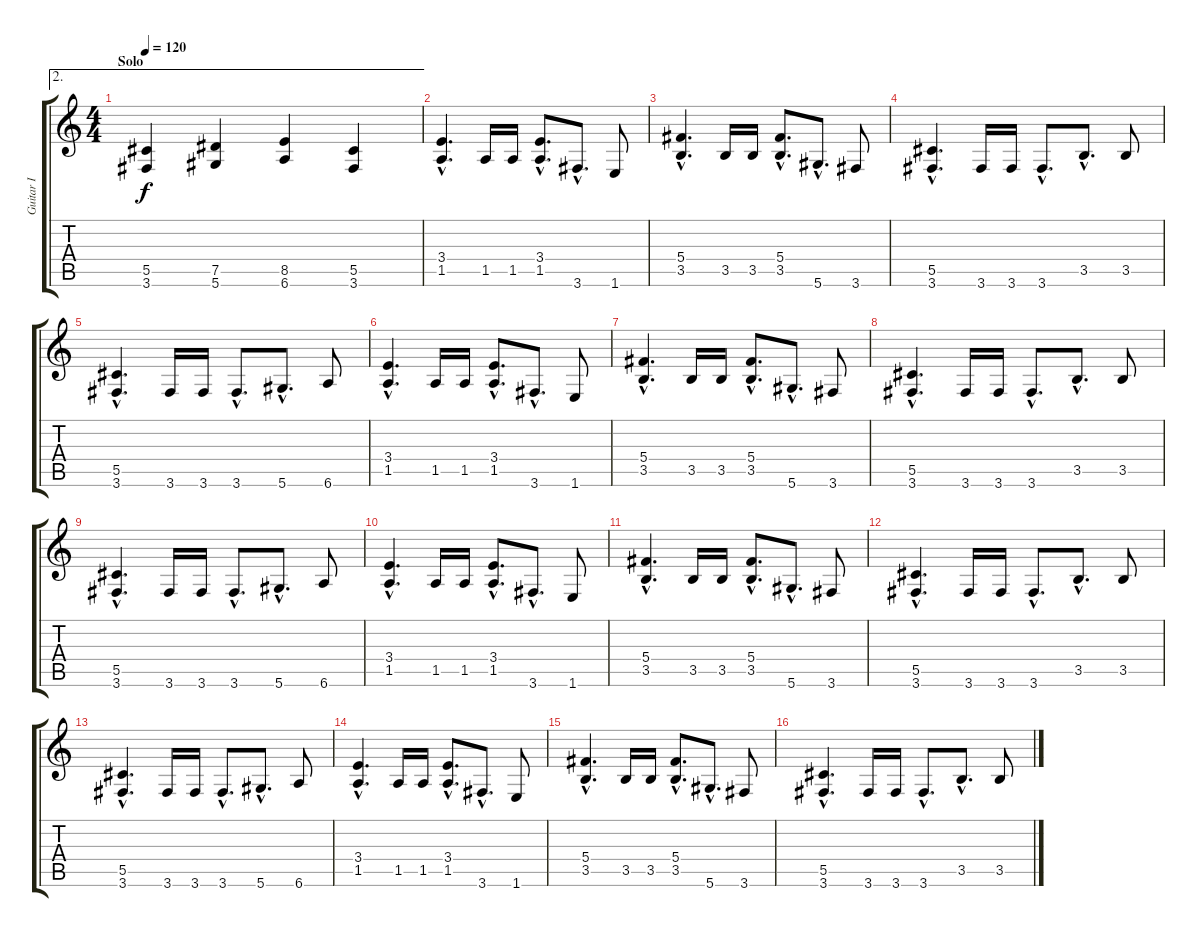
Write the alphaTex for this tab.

\track ("Guitar I" "Guitar I") {instrument distortionguitar}
\staff {score tabs}
\tuning (Eb4 Bb3 Gb3 Db3 Ab2 Eb2) {hide}
\ae 2
\ts (4 4)
\section ("" "Solo")
\tempo 120
\clef g2
\ks c
(5.5 3.6).4{dy f} (7.5 5.6).4 (8.5 6.6).4 (5.5 3.6).4 |
(3.4{hac} 1.5{hac}).4{d} 1.5.16 1.5.16 (3.4{hac} 1.5{hac}).8{d} 3.6{hac}.8{d} 1.6.8 |
(5.4{hac} 3.5{hac}).4{d} 3.5.16 3.5.16 (5.4{hac} 3.5{hac}).8{d} 5.6{hac}.8{d} 3.6.8 |
(5.5{hac} 3.6{hac}).4{d} 3.6.16 3.6.16 3.6{hac}.8{d} 3.5{hac}.8{d} 3.5.8 |
(5.5{hac} 3.6{hac}).4{d} 3.6.16 3.6.16 3.6{hac}.8{d} 5.6{hac}.8{d} 6.6.8 |
(3.4{hac} 1.5{hac}).4{d} 1.5.16 1.5.16 (3.4{hac} 1.5{hac}).8{d} 3.6{hac}.8{d} 1.6.8 |
(5.4{hac} 3.5{hac}).4{d} 3.5.16 3.5.16 (5.4{hac} 3.5{hac}).8{d} 5.6{hac}.8{d} 3.6.8 |
(5.5{hac} 3.6{hac}).4{d} 3.6.16 3.6.16 3.6{hac}.8{d} 3.5{hac}.8{d} 3.5.8 |
(5.5{hac} 3.6{hac}).4{d} 3.6.16 3.6.16 3.6{hac}.8{d} 5.6{hac}.8{d} 6.6.8 |
(3.4{hac} 1.5{hac}).4{d} 1.5.16 1.5.16 (3.4{hac} 1.5{hac}).8{d} 3.6{hac}.8{d} 1.6.8 |
(5.4{hac} 3.5{hac}).4{d} 3.5.16 3.5.16 (5.4{hac} 3.5{hac}).8{d} 5.6{hac}.8{d} 3.6.8 |
(5.5{hac} 3.6{hac}).4{d} 3.6.16 3.6.16 3.6{hac}.8{d} 3.5{hac}.8{d} 3.5.8 |
(5.5{hac} 3.6{hac}).4{d} 3.6.16 3.6.16 3.6{hac}.8{d} 5.6{hac}.8{d} 6.6.8 |
(3.4{hac} 1.5{hac}).4{d} 1.5.16 1.5.16 (3.4{hac} 1.5{hac}).8{d} 3.6{hac}.8{d} 1.6.8 |
(5.4{hac} 3.5{hac}).4{d} 3.5.16 3.5.16 (5.4{hac} 3.5{hac}).8{d} 5.6{hac}.8{d} 3.6.8 |
(5.5{hac} 3.6{hac}).4{d} 3.6.16 3.6.16 3.6{hac}.8{d} 3.5{hac}.8{d} 3.5.8
